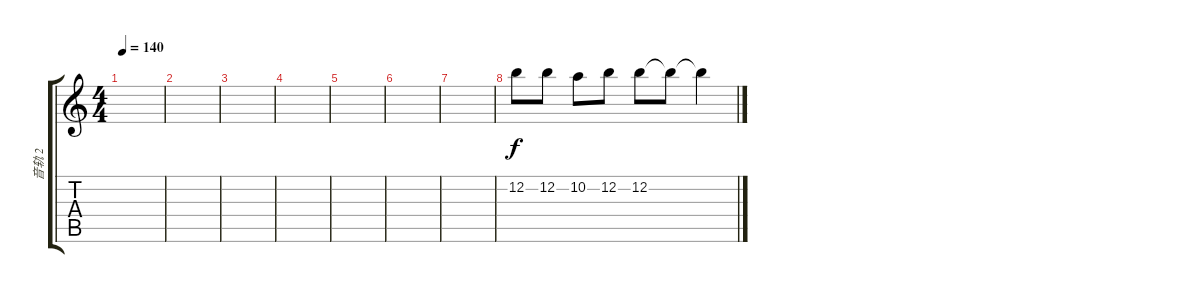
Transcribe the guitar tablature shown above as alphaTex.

\track ("音轨 2" "音轨 2") {instrument distortionguitar}
\staff {score tabs}
\tuning (E4 B3 G3 D3 A2 E2) {hide}
\ts (4 4)
\tempo 140
\clef g2
\ks c
|
|
|
|
|
|
|
12.2.8 12.2.8 10.2.8 12.2.8 12.2.8 12.2{t}.8 12.2{t}.4
